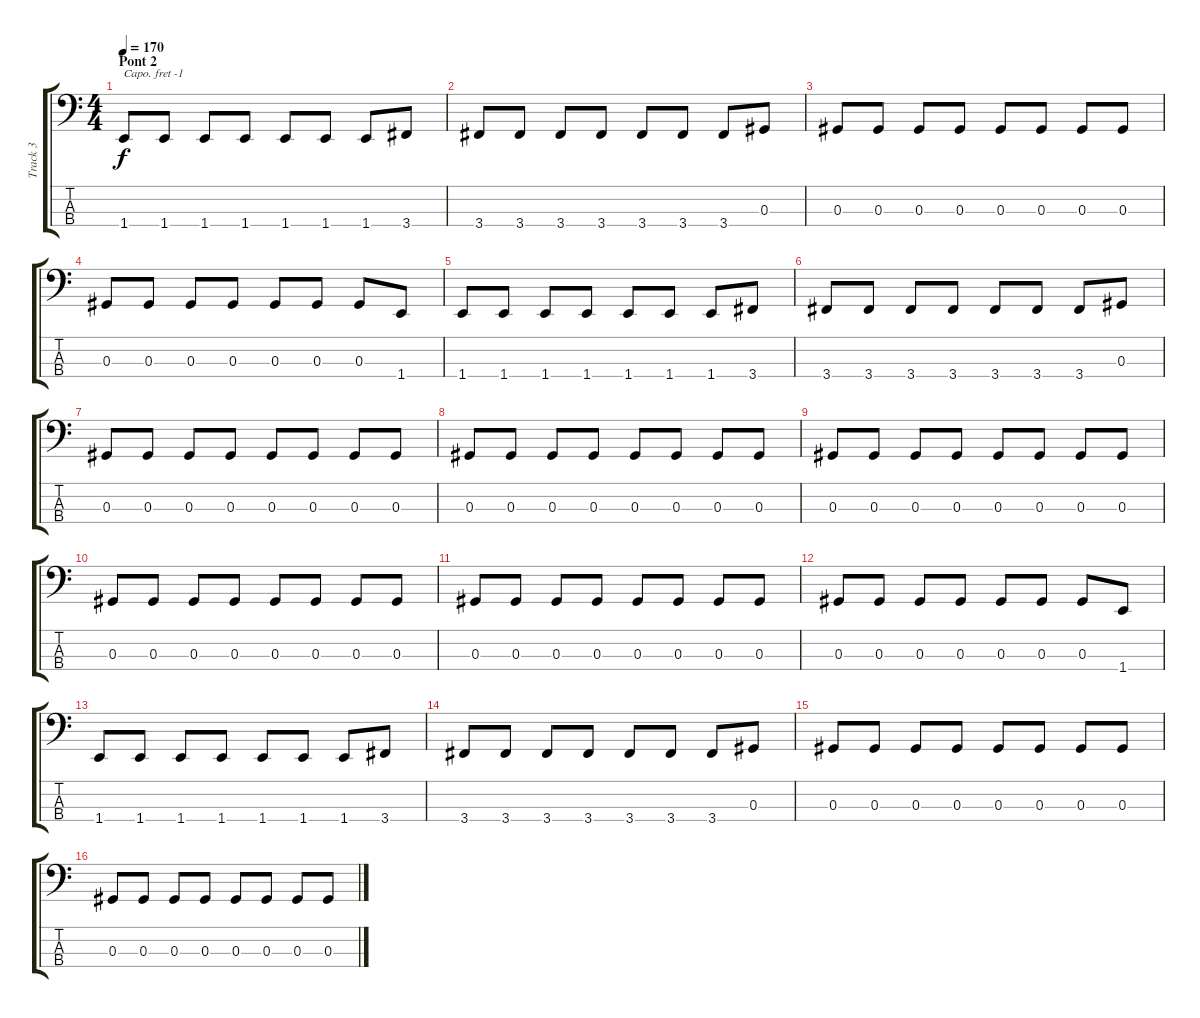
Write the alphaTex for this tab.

\track ("Track 3" "Track 3") {instrument electricbassfinger}
\staff {score tabs}
\capo -1
\tuning (G2 D2 A1 E1) {hide}
\ts (4 4)
\section ("" "Pont 2")
\tempo 170
\clef f4
\ks c
1.4.8{dy f} 1.4.8 1.4.8 1.4.8 1.4.8 1.4.8 1.4.8 3.4.8 |
3.4.8 3.4.8 3.4.8 3.4.8 3.4.8 3.4.8 3.4.8 0.3.8 |
0.3.8 0.3.8 0.3.8 0.3.8 0.3.8 0.3.8 0.3.8 0.3.8 |
0.3.8 0.3.8 0.3.8 0.3.8 0.3.8 0.3.8 0.3.8 1.4.8 |
1.4.8 1.4.8 1.4.8 1.4.8 1.4.8 1.4.8 1.4.8 3.4.8 |
3.4.8 3.4.8 3.4.8 3.4.8 3.4.8 3.4.8 3.4.8 0.3.8 |
0.3.8 0.3.8 0.3.8 0.3.8 0.3.8 0.3.8 0.3.8 0.3.8 |
0.3.8 0.3.8 0.3.8 0.3.8 0.3.8 0.3.8 0.3.8 0.3.8 |
0.3.8 0.3.8 0.3.8 0.3.8 0.3.8 0.3.8 0.3.8 0.3.8 |
0.3.8 0.3.8 0.3.8 0.3.8 0.3.8 0.3.8 0.3.8 0.3.8 |
0.3.8 0.3.8 0.3.8 0.3.8 0.3.8 0.3.8 0.3.8 0.3.8 |
0.3.8 0.3.8 0.3.8 0.3.8 0.3.8 0.3.8 0.3.8 1.4.8 |
1.4.8 1.4.8 1.4.8 1.4.8 1.4.8 1.4.8 1.4.8 3.4.8 |
3.4.8 3.4.8 3.4.8 3.4.8 3.4.8 3.4.8 3.4.8 0.3.8 |
0.3.8 0.3.8 0.3.8 0.3.8 0.3.8 0.3.8 0.3.8 0.3.8 |
0.3.8 0.3.8 0.3.8 0.3.8 0.3.8 0.3.8 0.3.8 0.3.8
